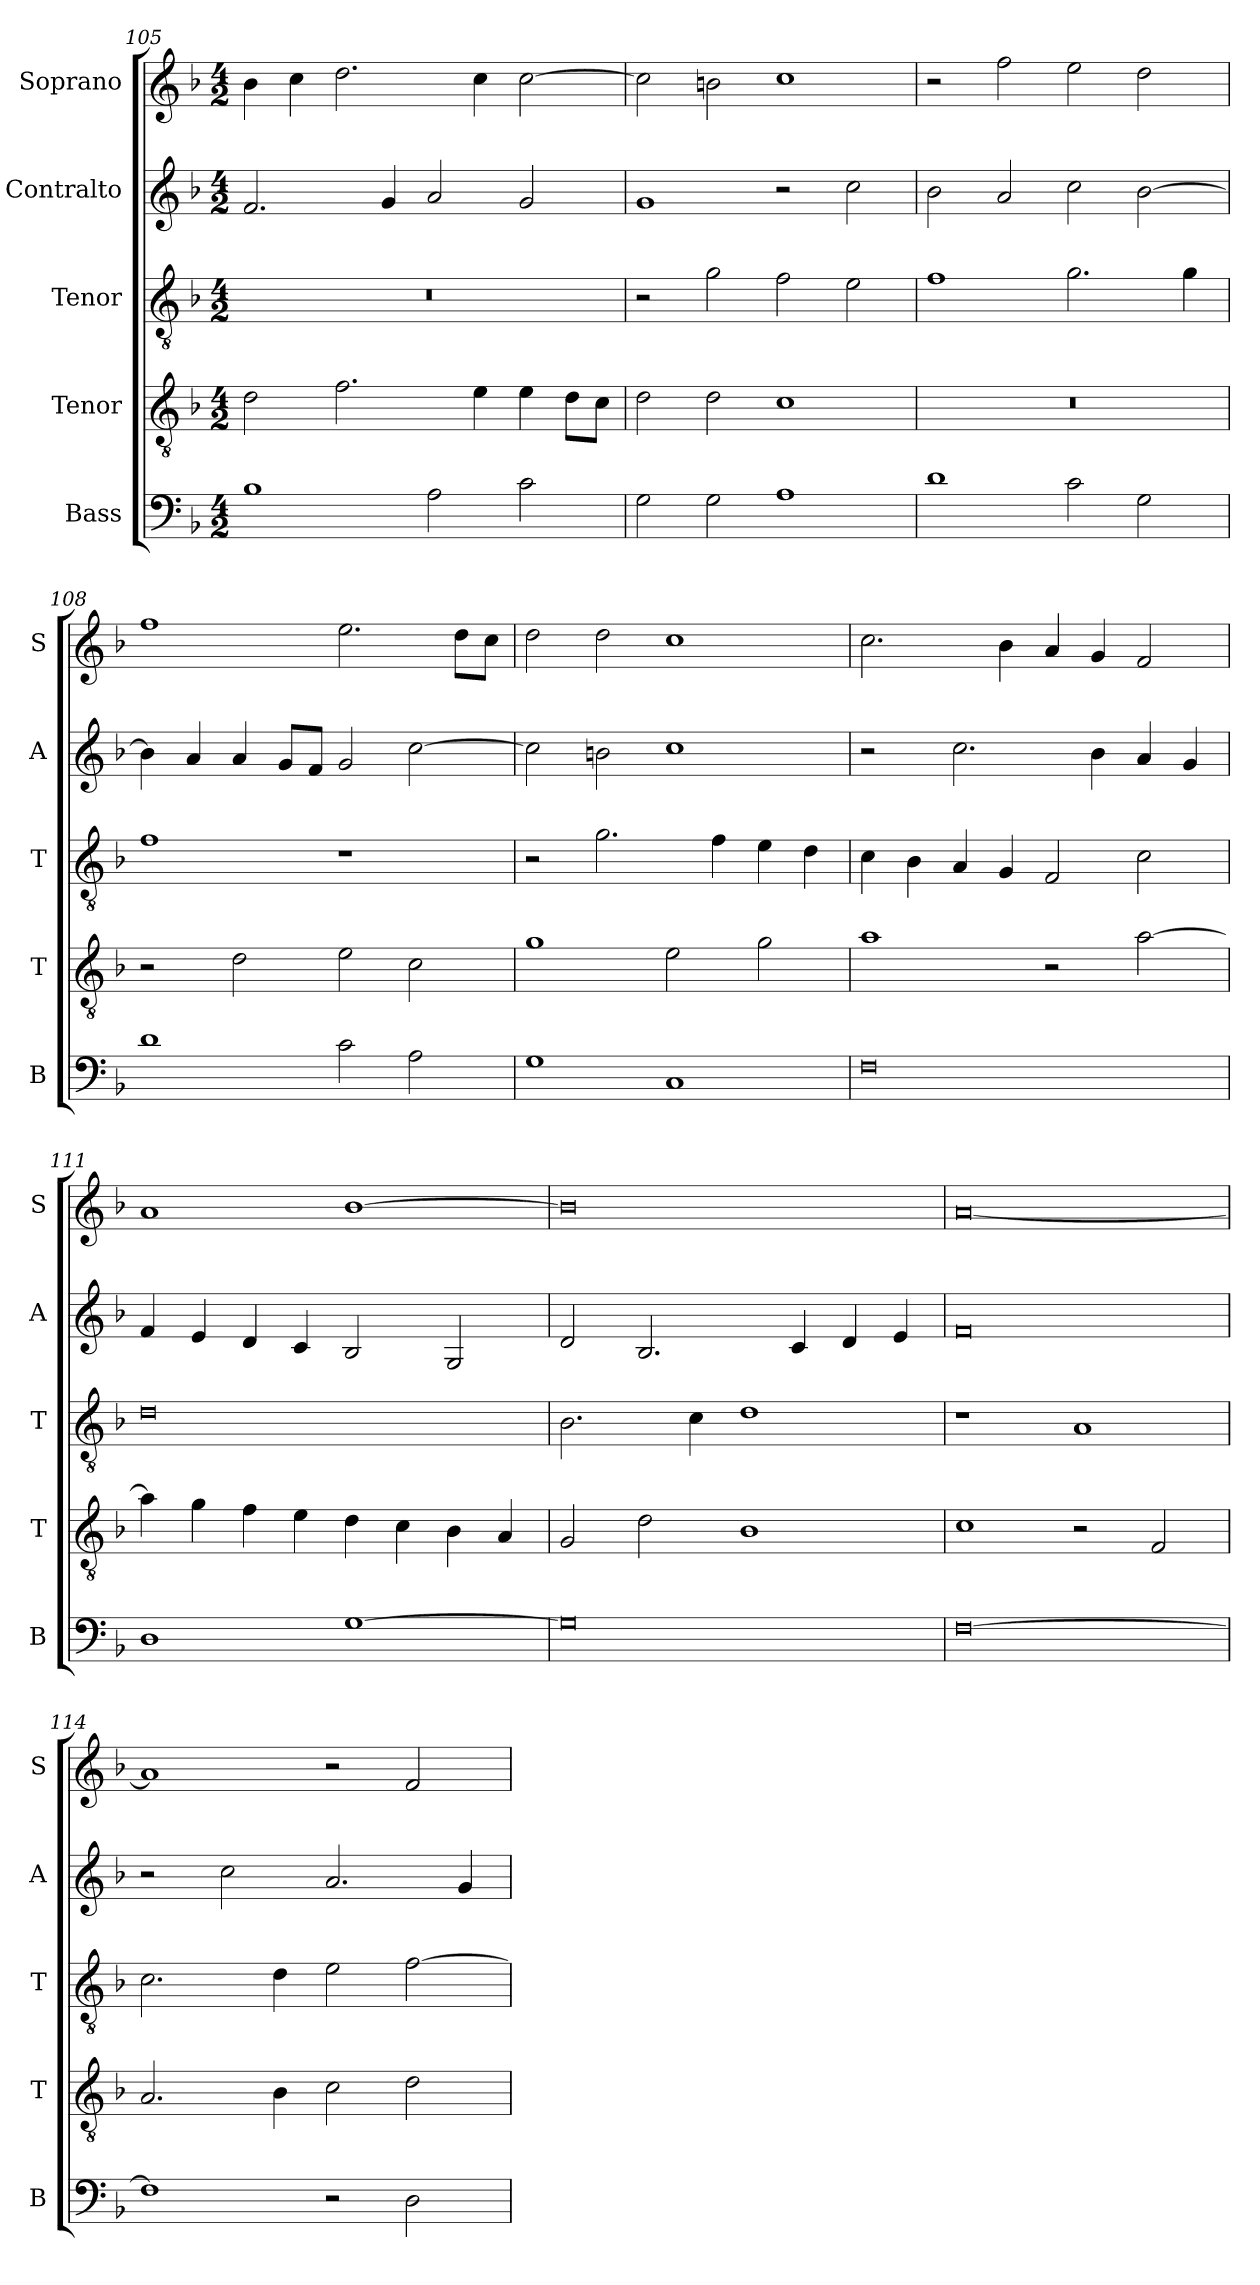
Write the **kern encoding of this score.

**kern	**kern	**kern	**kern	**kern
*part5	*part4	*part3	*part2	*part1
*staff5	*staff4	*staff3	*staff2	*staff1
*I"Bass	*I"Tenor	*I"Tenor	*I"Contralto	*I"Soprano
*I'B	*I'T	*I'T	*I'A	*I'S
*clefF4	*clefGv2	*clefGv2	*clefG2	*clefG2
*k[b-]	*k[b-]	*k[b-]	*k[b-]	*k[b-]
*F:ion	*F:ion	*F:ion	*F:ion	*F:ion
*M4/2	*M4/2	*M4/2	*M4/2	*M4/2
=105	=105	=105	=105	=105
1B-	2d	0r	2.f	4b-
.	.	.	.	4cc
.	2.f	.	.	2.dd
.	.	.	4g	.
2A	.	.	2a	.
.	4e	.	.	4cc
2c	4e	.	2g	[2cc
.	8d\L	.	.	.
.	8c\J	.	.	.
=106	=106	=106	=106	=106
2G	2d	2r	1g	2cc]
2G	2d	2g	.	2bn
1A	1c	2f	2r	1cc
.	.	2e	2cc	.
=107	=107	=107	=107	=107
1d	0r	1f	2b-	2r
.	.	.	2a	2ff
2c	.	2.g	2cc	2ee
2G	.	.	[2b-	2dd
.	.	4g	.	.
=108	=108	=108	=108	=108
1d	2r	1f	4b-]	1ff
.	.	.	4a	.
.	2d	.	4a	.
.	.	.	8g/L	.
.	.	.	8f/J	.
2c	2e	1r	2g	2.ee
2A	2c	.	[2cc	.
.	.	.	.	8dd\L
.	.	.	.	8cc\J
=109	=109	=109	=109	=109
1G	1g	2r	2cc]	2dd
.	.	2.g	2bn	2dd
1C	2e	.	1cc	1cc
.	.	4f	.	.
.	2g	4e	.	.
.	.	4d	.	.
=110	=110	=110	=110	=110
0F	1a	4c	2r	2.cc
.	.	4B-	.	.
.	.	4A	2.cc	.
.	.	4G	.	4b-
.	2r	2F	.	4a
.	.	.	4b-	4g
.	[2a	2c	4a	2f
.	.	.	4g	.
=111	=111	=111	=111	=111
1D	4a]	0d	4f	1a
.	4g	.	4e	.
.	4f	.	4d	.
.	4e	.	4c	.
[1G	4d	.	2B-	[1b-
.	4c	.	.	.
.	4B-	.	2G	.
.	4A	.	.	.
=112	=112	=112	=112	=112
0G]	2G	2.B-	2d	0b-]
.	2d	.	2.B-	.
.	.	4c	.	.
.	1B-	1d	.	.
.	.	.	4c	.
.	.	.	4d	.
.	.	.	4e	.
=113	=113	=113	=113	=113
[0F	1c	1r	0f	[0a
.	2r	1A	.	.
.	2F	.	.	.
=114	=114	=114	=114	=114
1F]	2.A	2.c	2r	1a]
.	.	.	2cc	.
.	4B-	4d	.	.
2r	2c	2e	2.a	2r
2D	2d	[2f	.	2f
.	.	.	4g	.
=	=	=	=	=
*-	*-	*-	*-	*-
